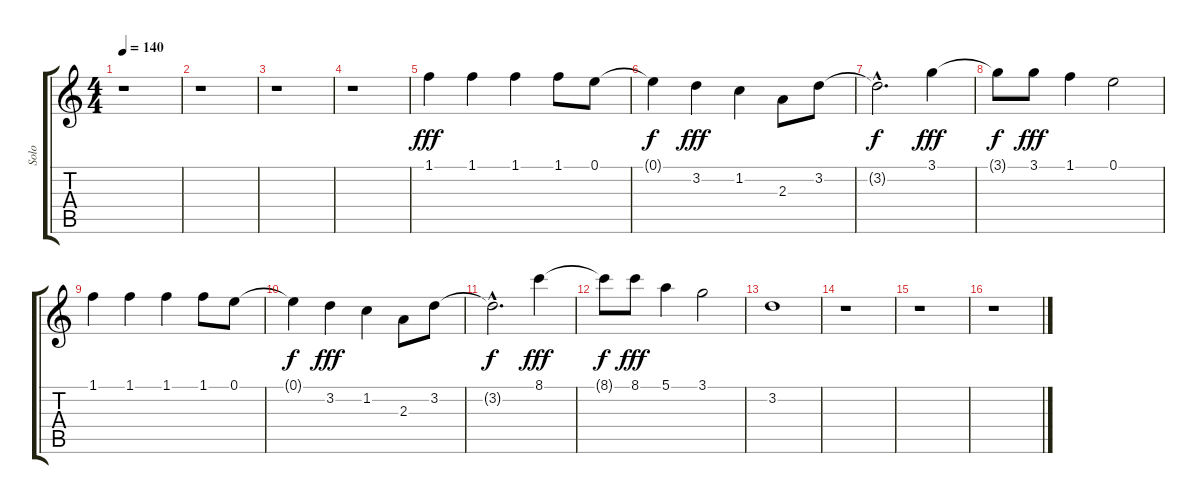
\track ("Solo" "Solo") {instrument distortionguitar}
\staff {score tabs}
\tuning (E4 B3 G3 D3 A2 E2) {hide}
\ts (4 4)
\tempo 140
\clef g2
\ks c
r.1{dy fff} |
r.1 |
r.1 |
r.1 |
1.1.4 1.1.4 1.1.4 1.1.8 0.1.8 |
0.1{t}.4{dy f} 3.2.4{dy fff} 1.2.4 2.3.8 3.2.8 |
3.2{hac t}.2{d dy f} 3.1.4{dy fff} |
3.1{t}.8{dy f} 3.1.8{dy fff} 1.1.4 0.1.2 |
1.1.4 1.1.4 1.1.4 1.1.8 0.1.8 |
0.1{t}.4{dy f} 3.2.4{dy fff} 1.2.4 2.3.8 3.2.8 |
3.2{hac t}.2{d dy f} 8.1.4{dy fff} |
8.1{t}.8{dy f} 8.1.8{dy fff} 5.1.4 3.1.2 |
3.2.1 |
r.1 |
r.1 |
r.1
